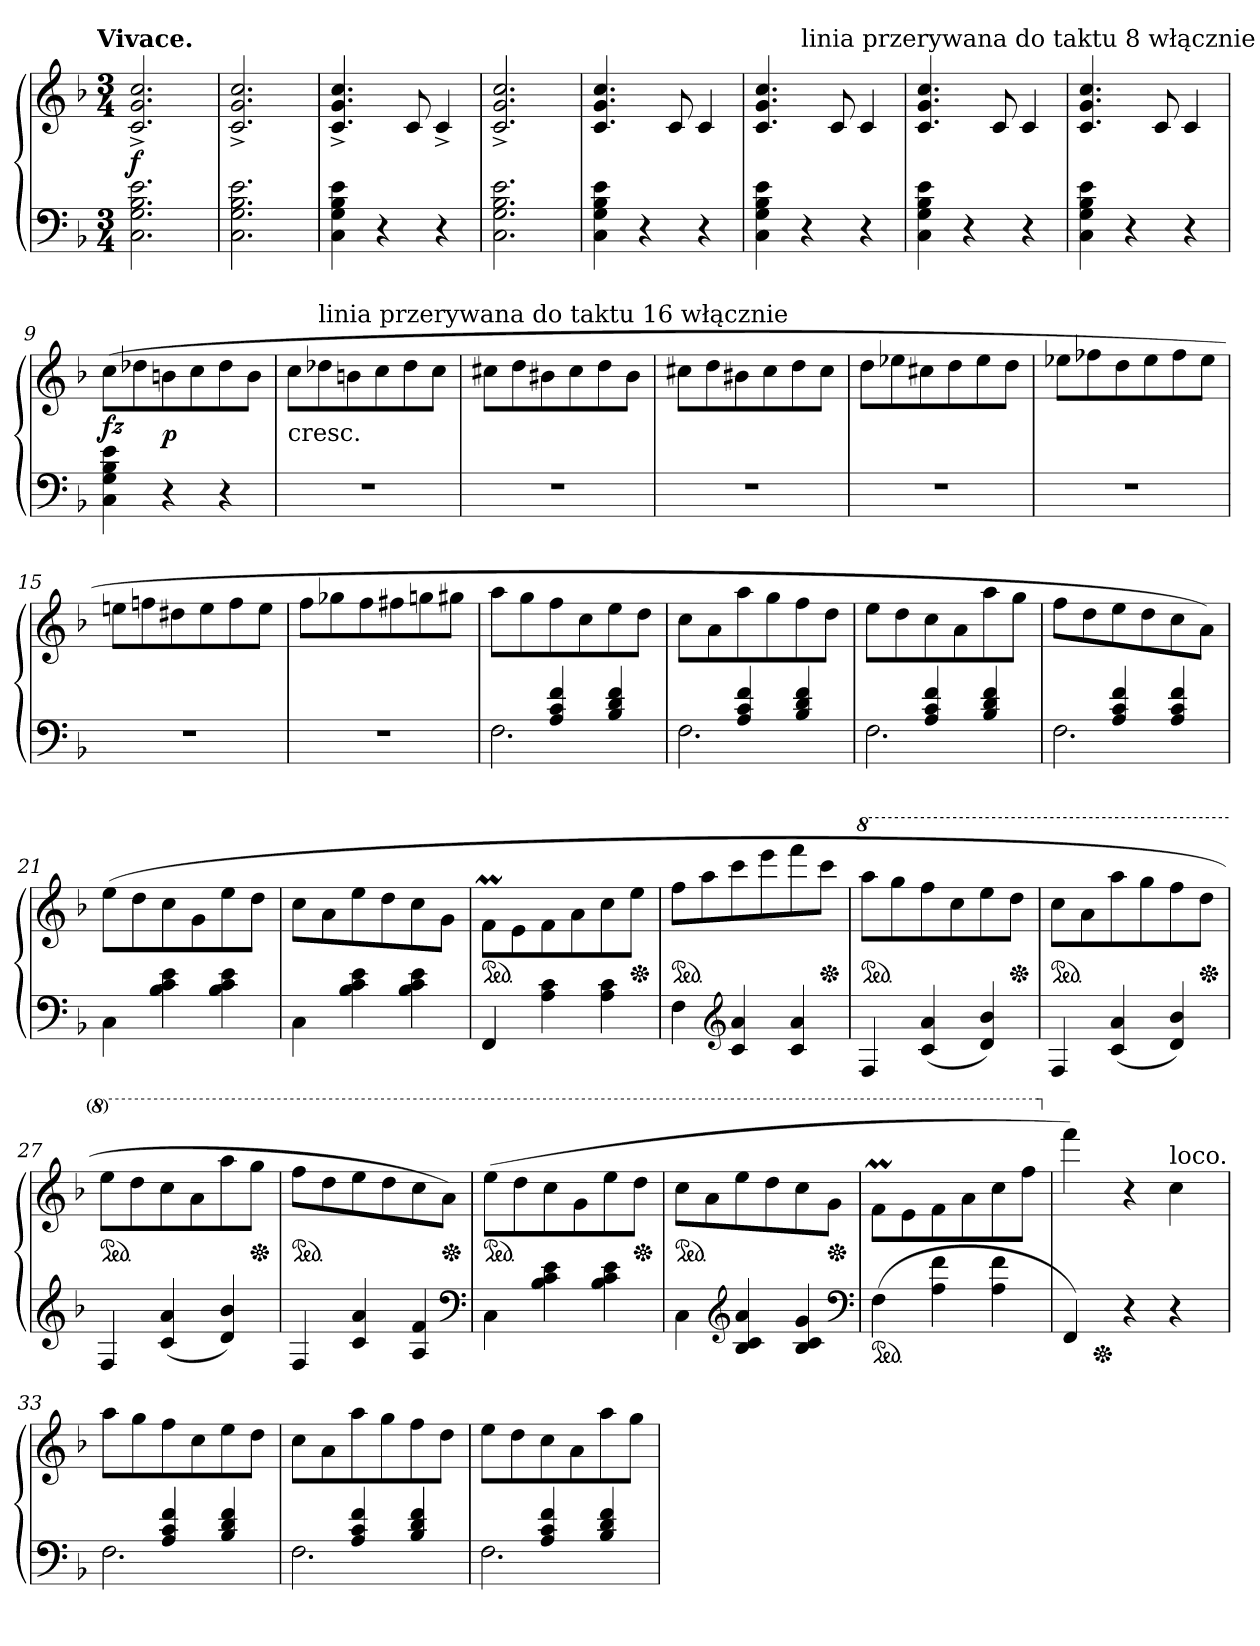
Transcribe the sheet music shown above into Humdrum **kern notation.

**kern	**kern	**dynam
*part1	*part1	*part1
*staff2	*staff1	*staff1/2
*clefF4	*clefG2	*
*k[b-]	*k[b-]	*
!!LO:TX:omd:t=Vivace.
*M3/4	*M3/4	*
=1	=1	=1
2.C 2.G 2.B- 2.e	2.c^ 2.g^ 2.cc^	f
=2	=2	=2
2.C 2.G 2.B- 2.e	2.c^ 2.g^ 2.cc^	.
=3	=3	=3
4C 4G 4B- 4e	4.c^ 4.g^ 4.cc^	.
4r	.	.
.	8c	.
4r	4c^	.
=4	=4	=4
2.C 2.G 2.B- 2.e	2.c^ 2.g^ 2.cc^	.
=5	=5	=5
4C 4G 4B- 4e	4.c 4.g 4.cc	.
4r	.	.
.	8c	.
4r	4c	.
=6	=6	=6
!	!LO:TX:c:t=cresc.	!
*	*^	*
4C 4G 4B- 4e	4.c 4.g 4.cc	4ryy	.
!	!	!LO:TX:a:t=linia przerywana do taktu 8 włącznie	!
4r	.	2ryy	.
.	8c	.	.
4r	4c	.	.
*	*v	*v	*
=7	=7	=7
4C 4G 4B- 4e	4.c 4.g 4.cc	.
4r	.	.
.	8c	.
4r	4c	.
=8	=8	=8
4C 4G 4B- 4e	4.c 4.g 4.cc	.
4r	.	.
.	8c	.
4r	4c	.
=9	=9	=9
4C 4G 4B- 4e	(>8ccL	fz
.	8dd-X	.
4r	8bn	p
.	8cc	.
4r	8dd-	.
.	8bJ	.
=10	=10	=10
!	!LO:TX:c:t=cresc.	!
2.rF	8ccL	.
!	!LO:TX:a:t=linia przerywana do taktu 16 włącznie	!
.	8dd-X	.
.	8bn	.
.	8cc	.
.	8dd-	.
.	8ccJ	.
=11	=11	=11
2.rF	8cc#XL	.
.	8dd	.
.	8b#X	.
.	8cc#	.
.	8dd	.
.	8b#J	.
=12	=12	=12
2.rF	8cc#XL	.
.	8dd	.
.	8b#X	.
.	8cc#	.
.	8dd	.
.	8cc#J	.
=13	=13	=13
2.rF	8ddL	.
.	8ee-X	.
.	8cc#X	.
.	8dd	.
.	8ee-	.
.	8ddJ	.
=14	=14	=14
2.rF	8ee-XL	.
.	8ff-X	.
.	8dd	.
.	8ee-	.
.	8ff-	.
.	8ee-J	.
=15	=15	=15
2.rF	8eenL	.
.	8ffn	.
.	8dd#X	.
.	8ee	.
.	8ff	.
.	8eeJ	.
=16	=16	=16
2.rF	8ffL	.
.	8gg-X	.
.	8ff	.
.	8ff#X	.
.	8ggn	.
.	8gg#XJ	.
=17	=17	=17
*^	*	*
4ryy	2.F	8aaL	.
.	.	8gg	.
4A 4c 4f	.	8ff	.
.	.	8cc	.
4B- 4d 4f	.	8ee	.
.	.	8ddJ	.
=18	=18	=18	=18
4ryy	2.F	8ccL	.
.	.	8a	.
4A 4c 4f	.	8aa	.
.	.	8gg	.
4B- 4d 4f	.	8ff	.
.	.	8ddJ	.
=19	=19	=19	=19
4ryy	2.F	8eeL	.
.	.	8dd	.
4A 4c 4f	.	8cc	.
.	.	8a	.
4B- 4d 4f	.	8aa	.
.	.	8ggJ	.
=20	=20	=20	=20
4ryy	2.F	8ffL	.
.	.	8dd	.
4A 4c 4f	.	8ee	.
.	.	8dd	.
4A 4c 4f	.	8cc	.
.	.	8aJ)	.
*v	*v	*	*
=21	=21	=21
4C\	(8eeL	.
.	8dd	.
4B- 4c 4e	8cc	.
.	8g	.
4B- 4c 4e	8ee	.
.	8ddJ	.
=22	=22	=22
4C\	8ccL	.
.	8a	.
4B- 4c 4e	8ee	.
.	8dd	.
4B- 4c 4e	8cc	.
.	8gJ	.
=23	=23	=23
*	*ped	*
4FF	8fM\L	.
.	8e	.
4A 4c	8f	.
.	8a	.
4A 4c	8cc	.
*	*Xped	*
.	8eeJ	.
=24	=24	=24
*	*ped	*
4F	8ffL	.
.	8aa	.
*clefG2	*	*
4c 4a	8ccc	.
.	8eee	.
4c 4a	8fff	.
*	*Xped	*
.	8cccJ	.
=25	=25	=25
*	*8va	*
*	*ped	*
4F	8aaaL	.
.	8ggg	.
(4c 4a	8fff	.
.	8ccc	.
4d 4b-)	8eee	.
*	*Xped	*
.	8dddJ	.
=26	=26	=26
*	*ped	*
4F	8cccL	.
.	8aa	.
(4c 4a	8aaa	.
.	8ggg	.
4d 4b-)	8fff	.
*	*Xped	*
.	8dddJ	.
=27	=27	=27
*	*ped	*
4F	8eeeL	.
.	8ddd	.
(4c 4a	8ccc	.
.	8aa	.
4d 4b-)	8aaa	.
*	*Xped	*
.	8gggJ	.
=28	=28	=28
*	*ped	*
4F	8fffL	.
.	8ddd	.
4c 4a	8eee	.
.	8ddd	.
4A 4f	8ccc	.
*	*Xped	*
.	8aaJ)	.
*clefF4	*	*
=29	=29	=29
*	*ped	*
4C\	(8eeeL	.
.	8ddd	.
4B- 4c 4e	8ccc	.
.	8gg	.
4B- 4c 4e	8eee	.
*	*Xped	*
.	8dddJ	.
=30	=30	=30
*	*ped	*
4C\	8cccL	.
.	8aa	.
*clefG2	*	*
4B- 4c 4a	8eee	.
.	8ddd	.
4B- 4c 4g	8ccc	.
*	*Xped	*
.	8ggJ	.
*clefF4	*	*
=31	=31	=31
*ped	*	*
(>4F	8ffM\L	.
.	8ee	.
4A 4f	8ff	.
.	8aa	.
4A 4f	8ccc	.
.	8fffJ	.
=32	=32	=32
*	*X8va	*
*	*^	*
4FF)	4fff)	8ryy	.
*Xped	*	*	*
.	.	2ryy	.
4r	4r	.	.
!	!LO:TX:a:t=loco.	!	!
4r	4cc	.	.
.	.	8ryy	.
*	*v	*v	*
=33	=33	=33
*^	*	*
4ryy	2.F	8aaL	.
.	.	8gg	.
4A 4c 4f	.	8ff	.
.	.	8cc	.
4B- 4d 4f	.	8ee	.
.	.	8ddJ	.
=34	=34	=34	=34
4ryy	2.F	8ccL	.
.	.	8a	.
4A 4c 4f	.	8aa	.
.	.	8gg	.
4B- 4d 4f	.	8ff	.
.	.	8ddJ	.
=35	=35	=35	=35
4ryy	2.F	8eeL	.
.	.	8dd	.
4A 4c 4f	.	8cc	.
.	.	8a	.
4B- 4d 4f	.	8aa	.
.	.	8ggJ	.
*v	*v	*	*
=	=	=
*-	*-	*-
